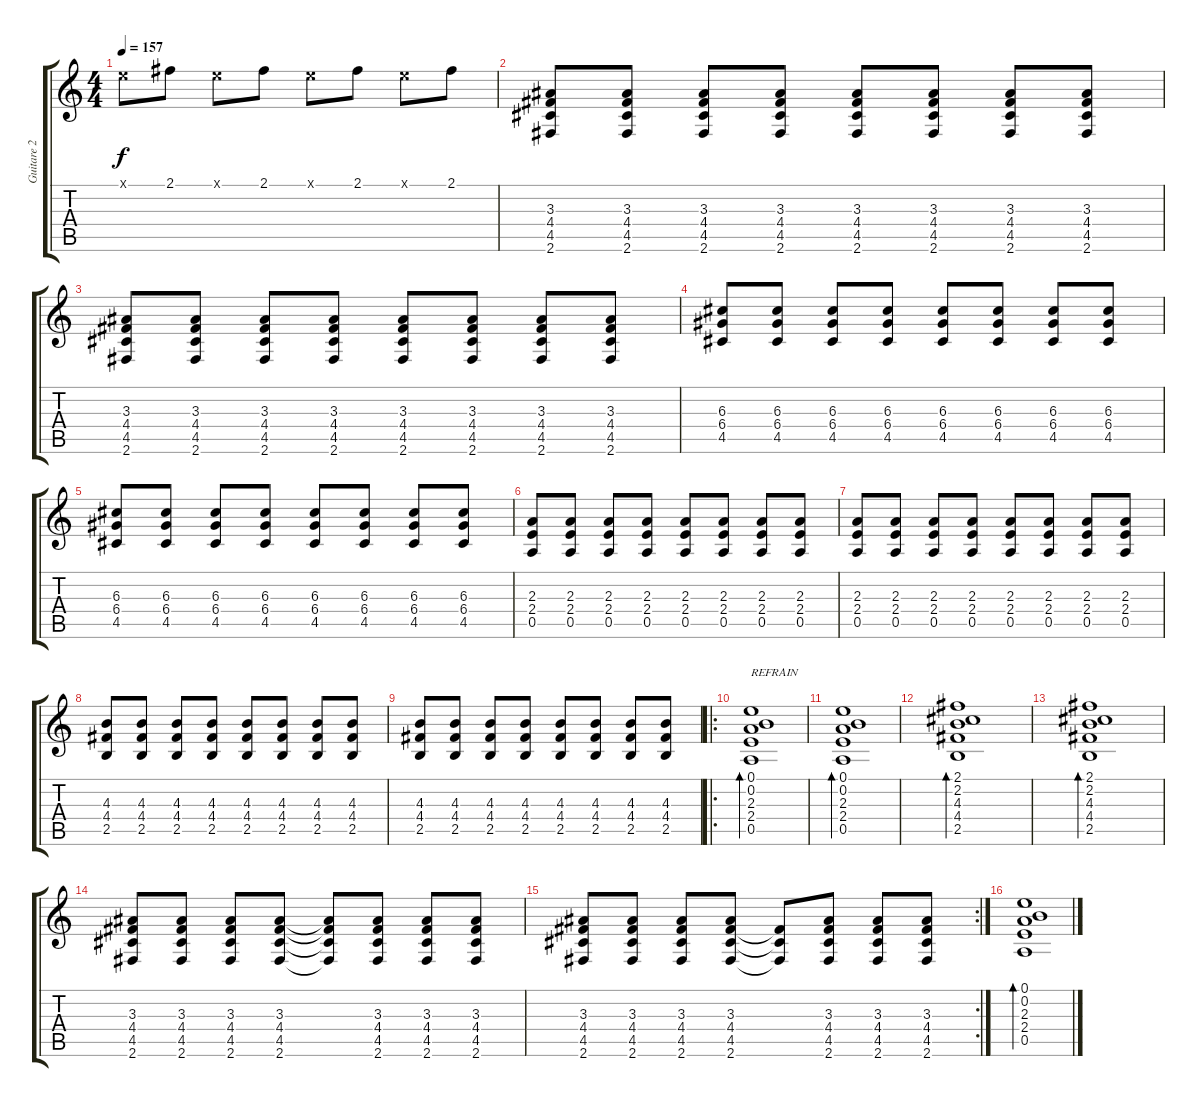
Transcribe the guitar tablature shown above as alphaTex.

\track ("Guitare 2" "Guitare 2") {instrument overdrivenguitar}
\staff {score tabs}
\tuning (E4 B3 G3 D3 A2 E2) {hide}
\ts (4 4)
\tempo 157
\clef g2
\ks c
0.1{x}.8{dy f} 2.1.8 0.1{x}.8 2.1.8 0.1{x}.8 2.1.8 0.1{x}.8 2.1.8 |
(3.3 4.4 4.5 2.6).8 (3.3 4.4 4.5 2.6).8 (3.3 4.4 4.5 2.6).8 (3.3 4.4 4.5 2.6).8 (3.3 4.4 4.5 2.6).8 (3.3 4.4 4.5 2.6).8 (3.3 4.4 4.5 2.6).8 (3.3 4.4 4.5 2.6).8 |
(3.3 4.4 4.5 2.6).8 (3.3 4.4 4.5 2.6).8 (3.3 4.4 4.5 2.6).8 (3.3 4.4 4.5 2.6).8 (3.3 4.4 4.5 2.6).8 (3.3 4.4 4.5 2.6).8 (3.3 4.4 4.5 2.6).8 (3.3 4.4 4.5 2.6).8 |
(6.3 6.4 4.5).8 (6.3 6.4 4.5).8 (6.3 6.4 4.5).8 (6.3 6.4 4.5).8 (6.3 6.4 4.5).8 (6.3 6.4 4.5).8 (6.3 6.4 4.5).8 (6.3 6.4 4.5).8 |
(6.3 6.4 4.5).8 (6.3 6.4 4.5).8 (6.3 6.4 4.5).8 (6.3 6.4 4.5).8 (6.3 6.4 4.5).8 (6.3 6.4 4.5).8 (6.3 6.4 4.5).8 (6.3 6.4 4.5).8 |
(2.3 2.4 0.5).8 (2.3 2.4 0.5).8 (2.3 2.4 0.5).8 (2.3 2.4 0.5).8 (2.3 2.4 0.5).8 (2.3 2.4 0.5).8 (2.3 2.4 0.5).8 (2.3 2.4 0.5).8 |
(2.3 2.4 0.5).8 (2.3 2.4 0.5).8 (2.3 2.4 0.5).8 (2.3 2.4 0.5).8 (2.3 2.4 0.5).8 (2.3 2.4 0.5).8 (2.3 2.4 0.5).8 (2.3 2.4 0.5).8 |
(4.3 4.4 2.5).8 (4.3 4.4 2.5).8 (4.3 4.4 2.5).8 (4.3 4.4 2.5).8 (4.3 4.4 2.5).8 (4.3 4.4 2.5).8 (4.3 4.4 2.5).8 (4.3 4.4 2.5).8 |
(4.3 4.4 2.5).8 (4.3 4.4 2.5).8 (4.3 4.4 2.5).8 (4.3 4.4 2.5).8 (4.3 4.4 2.5).8 (4.3 4.4 2.5).8 (4.3 4.4 2.5).8 (4.3 4.4 2.5).8 |
\ro
(0.1 0.2 2.3 2.4 0.5).1{bd 480 txt "REFRAIN"} |
(0.1 0.2 2.3 2.4 0.5).1{bd 480} |
(2.1 2.2 4.3 4.4 2.5).1{bd 480} |
(2.1 2.2 4.3 4.4 2.5).1{bd 480} |
(3.3 4.4 4.5 2.6).8 (3.3 4.4 4.5 2.6).8 (3.3 4.4 4.5 2.6).8 (3.3 4.4 4.5 2.6).8 (3.3{t} 4.4{t} 4.5{t} 2.6{t}).8 (3.3 4.4 4.5 2.6).8 (3.3 4.4 4.5 2.6).8 (3.3 4.4 4.5 2.6).8 |
\rc 2
(3.3 4.4 4.5 2.6).8 (3.3 4.4 4.5 2.6).8 (3.3 4.4 4.5 2.6).8 (3.3 4.4 4.5 2.6).8 (4.4{t} 4.5{t} 2.6{t}).8 (3.3 4.4 4.5 2.6).8 (3.3 4.4 4.5 2.6).8 (3.3 4.4 4.5 2.6).8 |
(0.1 0.2 2.3 2.4 0.5).1{bd 60}
